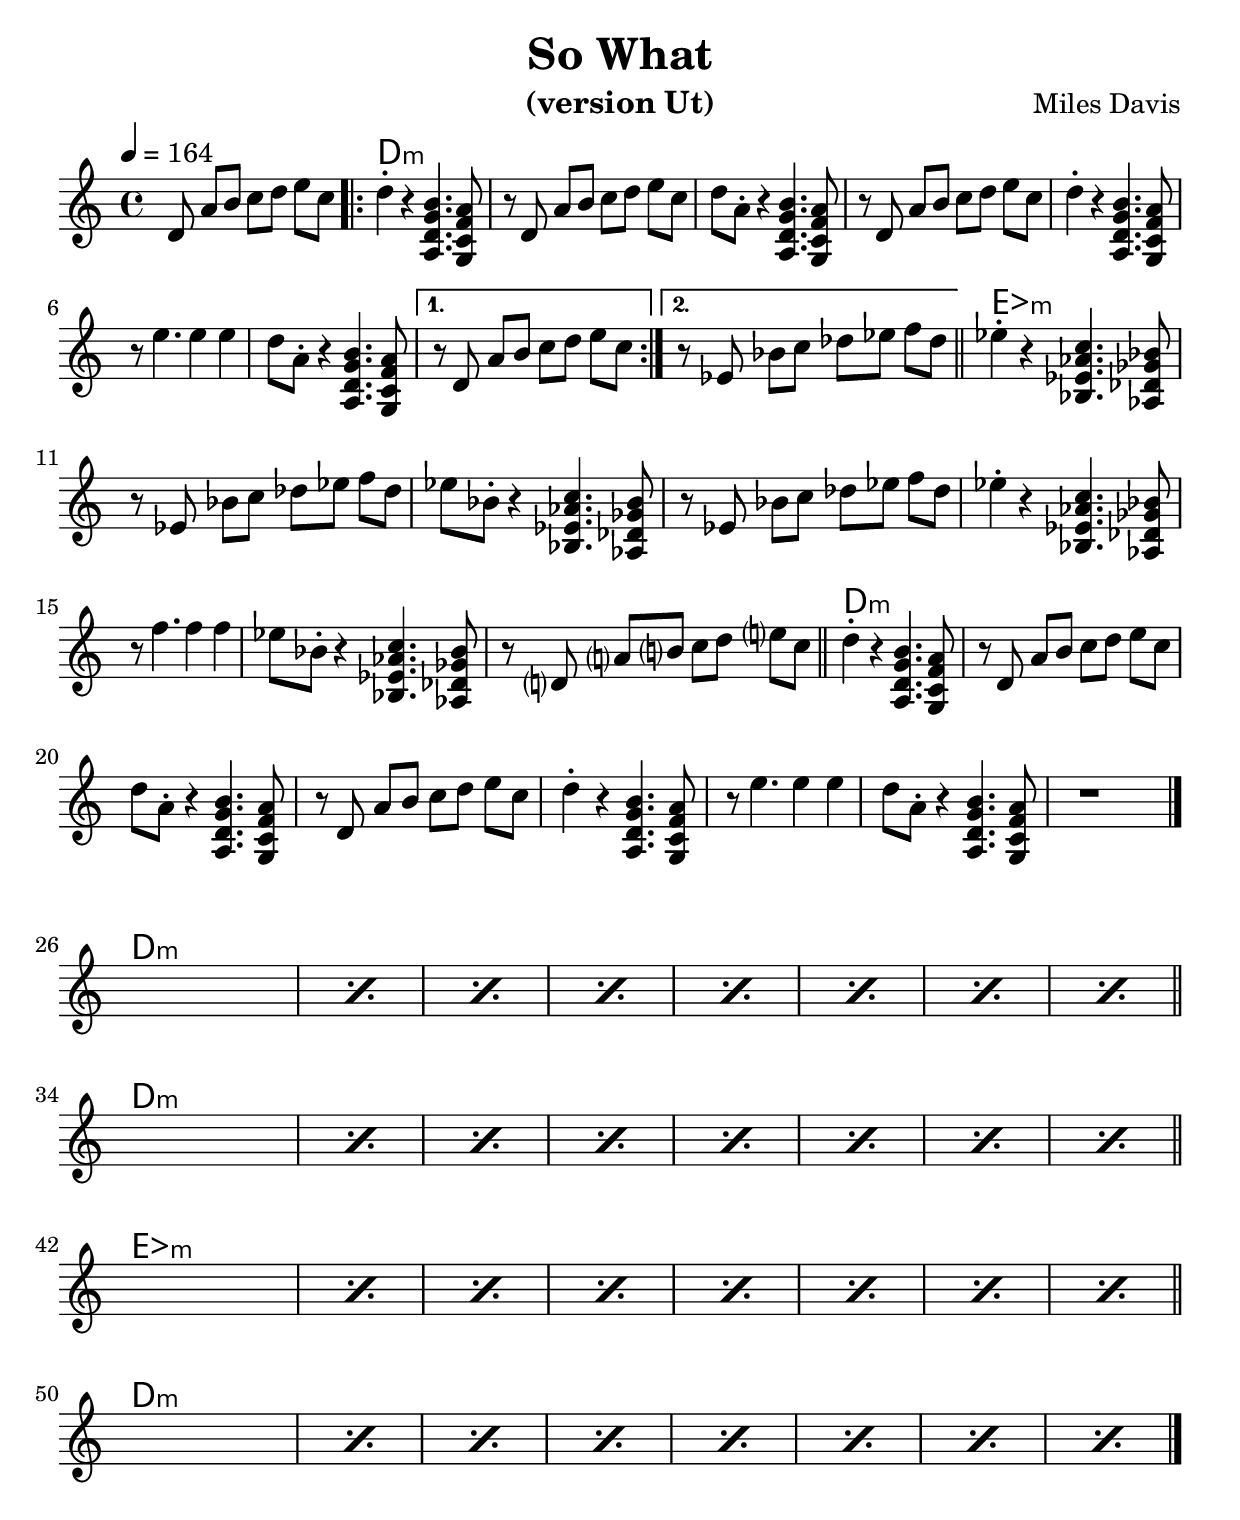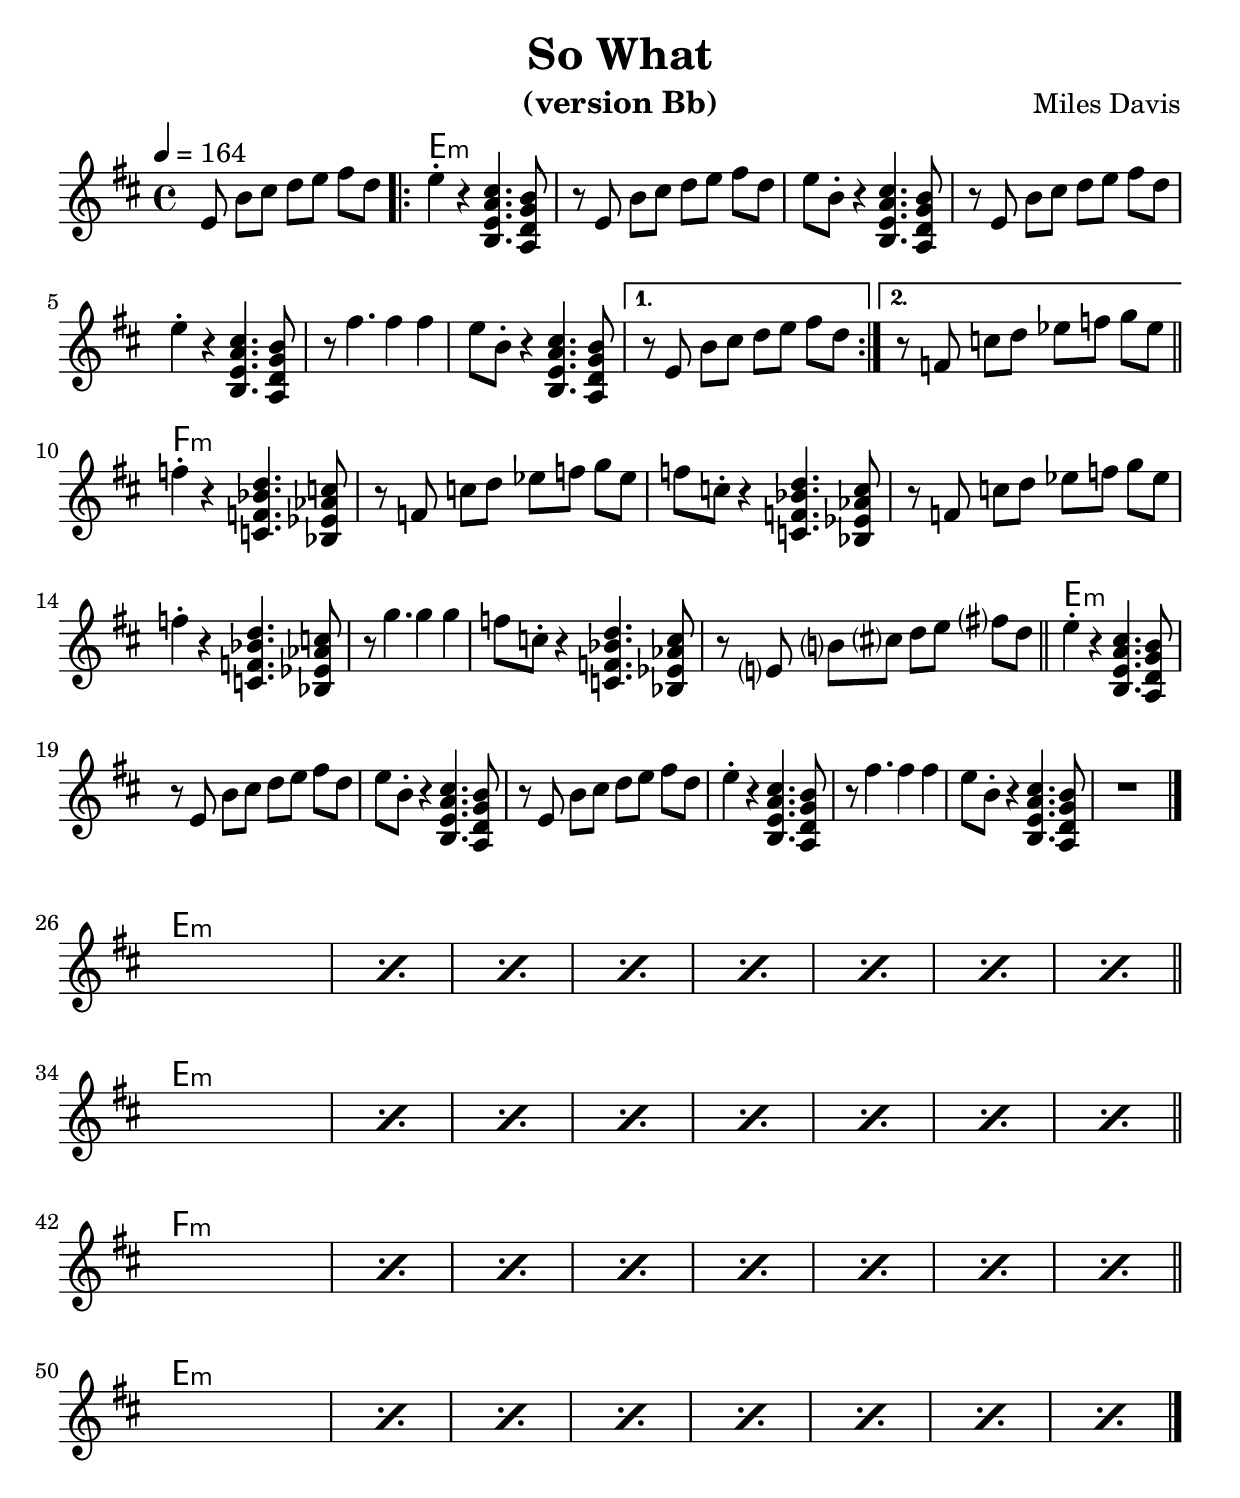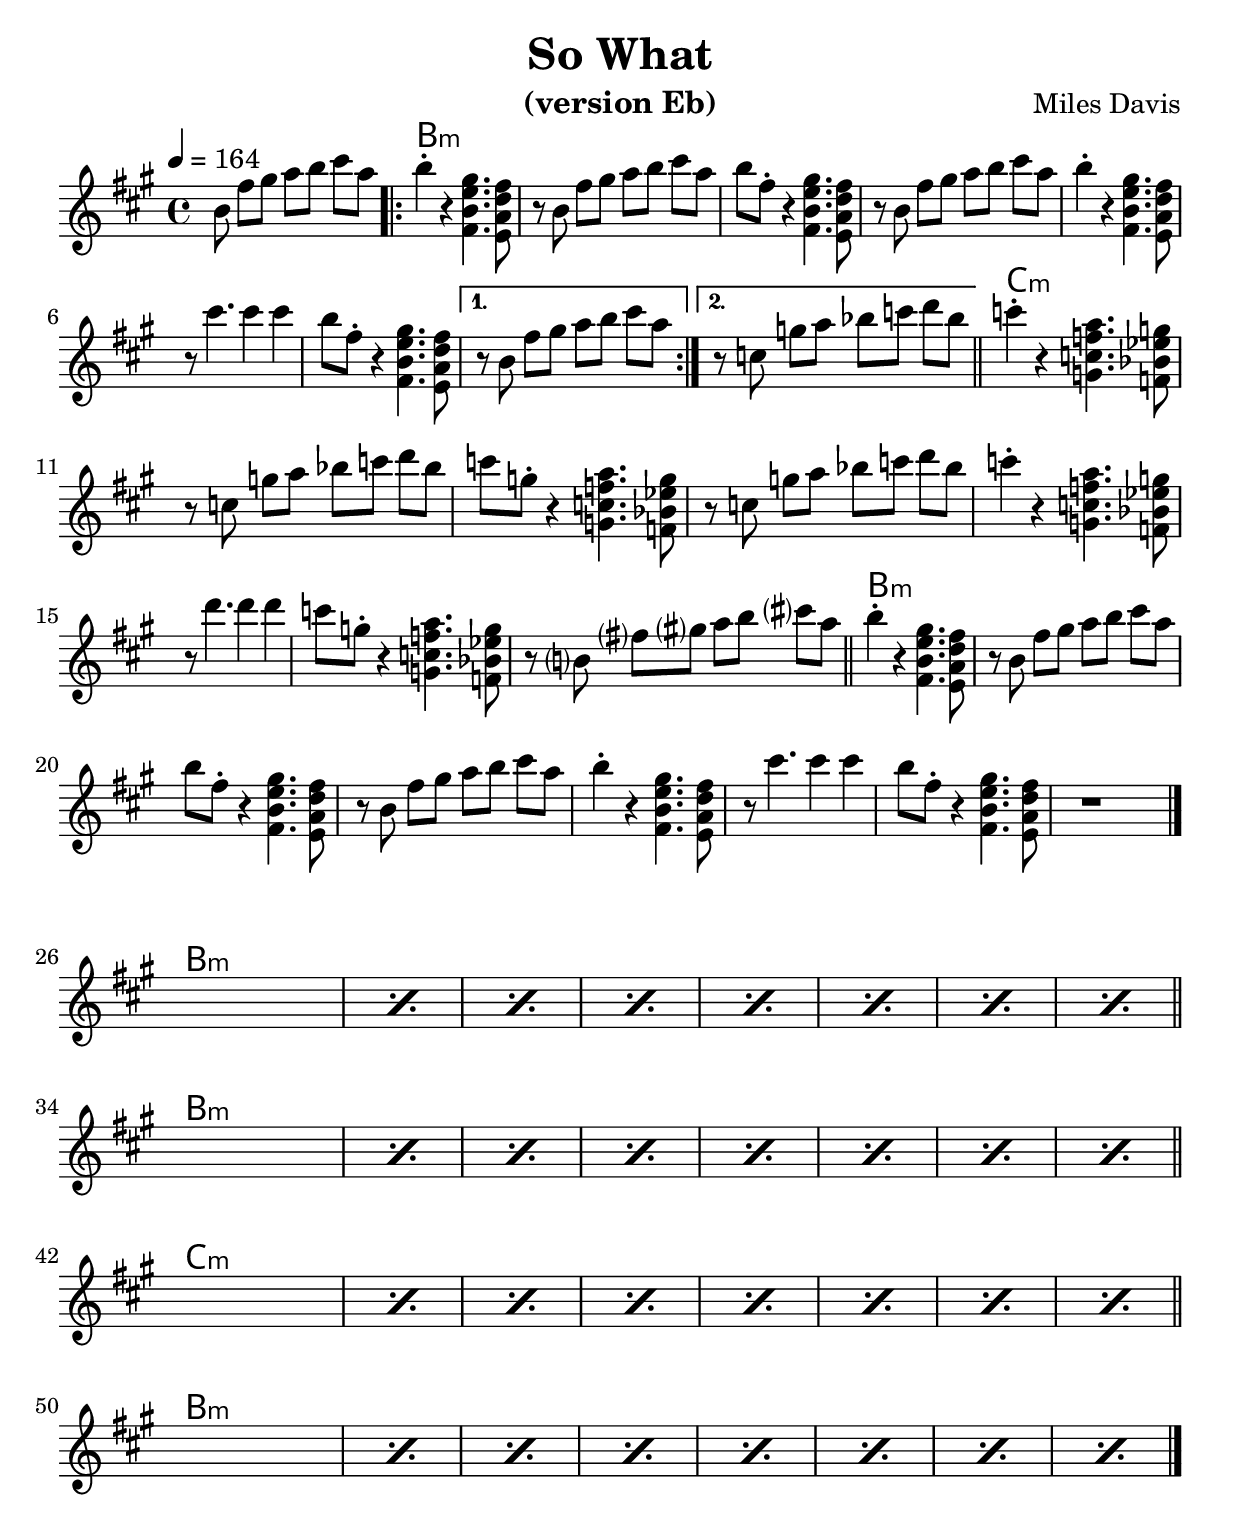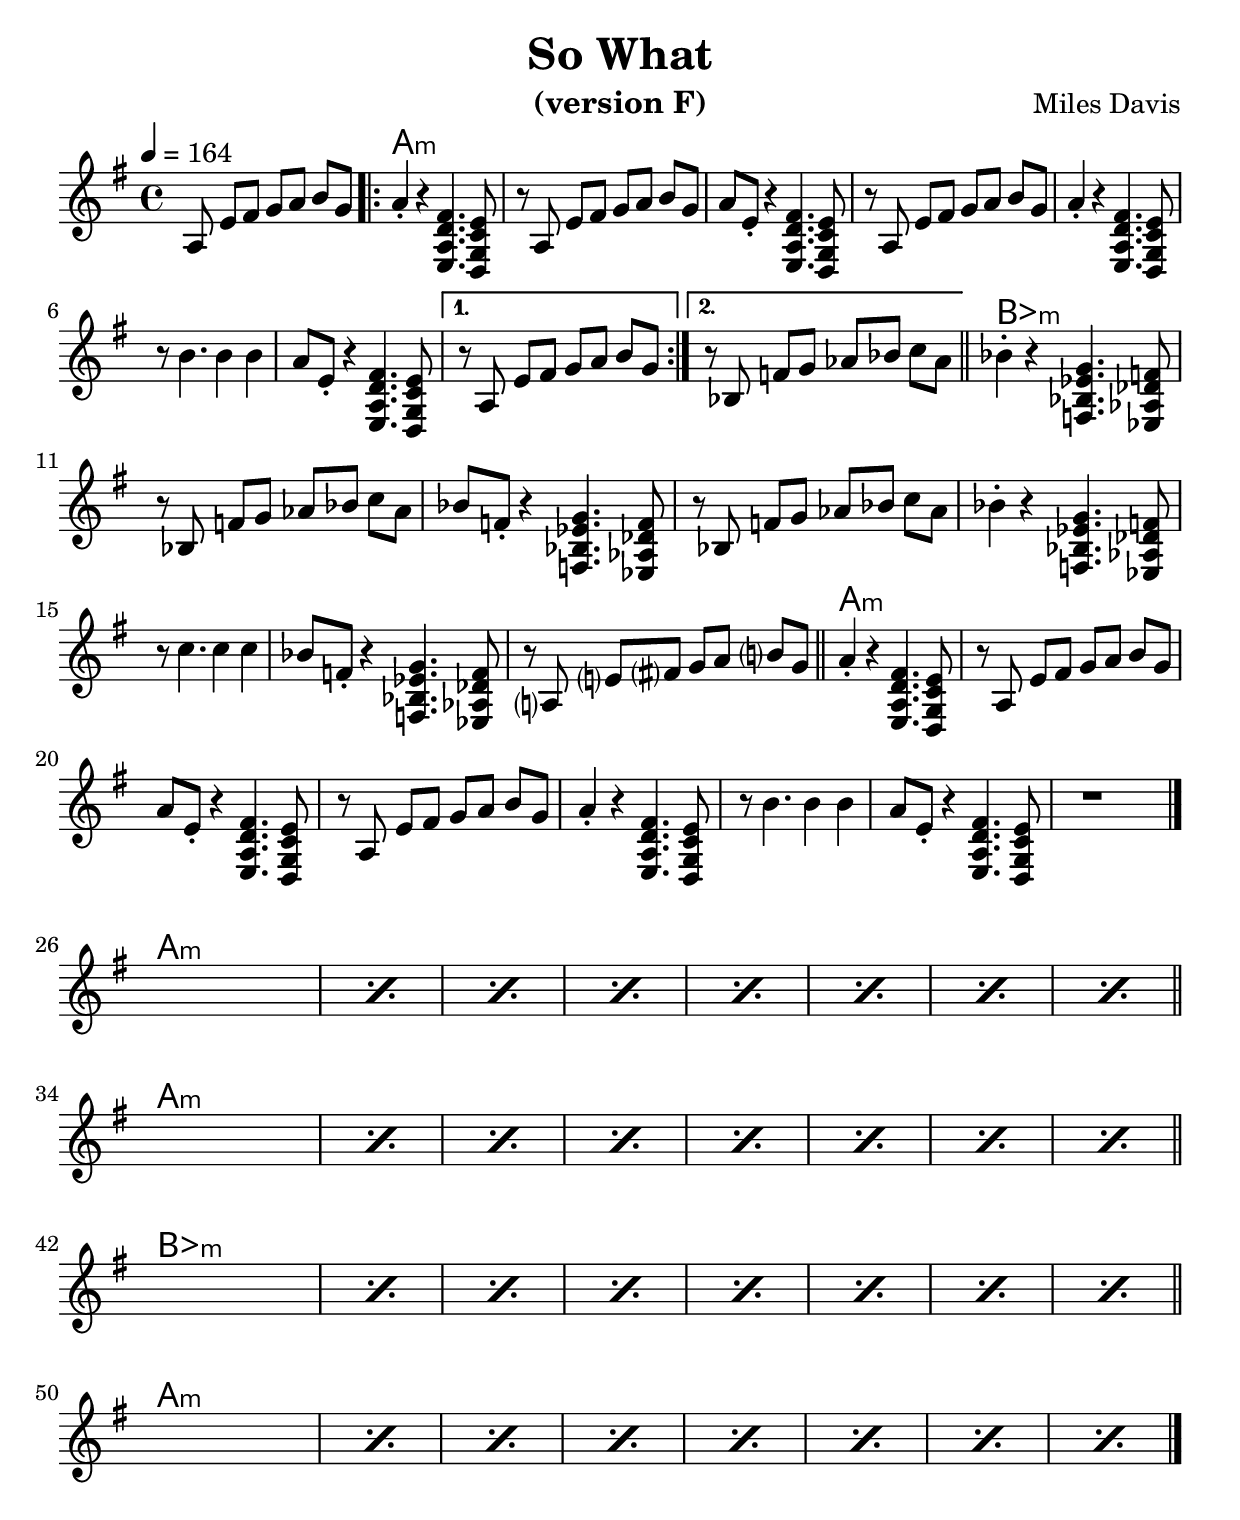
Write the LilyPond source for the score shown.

% Created on Mon Sep 20 15:23:38 CEST 2010
\version "2.22.0"

#(set-global-staff-size 24)
#(set-default-paper-size "a4")

\include "utils/AccordsJazzDefs.ly"

\paper { indent = 0\cm} 

\header {
	title = "So What" 
 	composer = "Miles Davis"
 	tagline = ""

}


accords = \chords {
	\partial 2.. s2..
	\repeat volta 2 {
	\repeat percent 7 {d1:m}
	}
	\alternative {{s}{s}}	
	\repeat percent 8 {es1:m}
	\repeat percent 8 {d1:m}
	\repeat percent 8 {d1:m}
	\repeat percent 8 {d1:m}
	\repeat percent 8 {es1:m}
	\repeat percent 8 {d1:m}
	%	c1:m7.5+.9+ % un accord
%	es:m7 % un deuxiÃ¨me
}

themeA = {d4-. r <a, d g b>4. <g c f a>8
r8 d' a' b c d e c
d8 a-. r4 <a, d g b>4. <g c f a>8
r8 d' a' b c d e c
d4-. r <a, d g b>4. <g c f a>8
r8 e''4. e4 e
d8 a-. r4 <a, d g b>4. <g c f a>8}

staffViolon = \new Staff {
	\time 4/4
	\tempo 4 = 164
	\set Staff.midiInstrument = "trumpet"
	\key c \major
	\clef treble
	\accidentalStyle modern-cautionary
	\relative c' { 	
 % Type notes here 
\compressEmptyMeasures
\set Timing.beamExceptions = #'()
\partial 2.. d8 a' b c d e c 
\repeat volta 2 {
\themeA
}
\alternative {
{r8 d' a' b c d e c}
{r8 es, bes' c des es f des}
}

\bar "||"
es4-. r <bes, es aes c>4. <aes des ges bes>8
r8 es' bes' c des es f des
es8 bes-. r4 <bes, es aes c>4. <aes des ges bes>8
r8 es' bes' c des es f des
es4-. r <bes, es aes c>4. <aes des ges bes>8
r8 f''4. f4 f
es8 bes-. r4 <bes, es aes c>4. <aes des ges bes>8
r8 d a' b c d e c
\bar "||"
\themeA
r1 \bar "|."
\break
%c4^\markup{Essai} cis c cis
%\mark \markup {\musicglyph "scripts.coda" }
%c cis c c \break
\mark \markup { \column % vspace avant solos si besoin
  { " " 
    " " 
    " "
  " "
  " "}
 } 
\repeat percent 8 {s} \bar "||" \break 
\repeat percent 8 {s} \bar "||" \break
\repeat percent 8 {s} \bar "||" \break
\repeat percent 8 {s} \bar "|."

 % c c c c c c c c
	}
}


theme = \staffViolon

\include "utils/books.ly"
